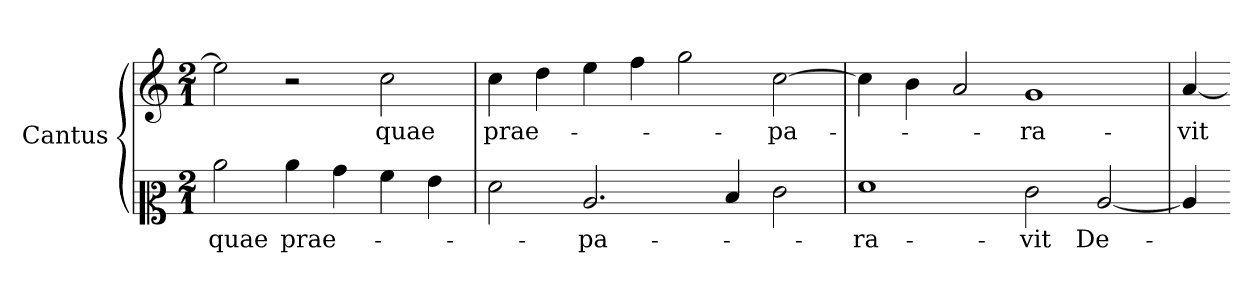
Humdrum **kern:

**kern	**text	**kern	**text
*part1	*part1	*part1	*part1
*staff2	*staff2	*staff1	*staff1
*I"Cantus	*	*	*
*I'C	*	*	*
*clefC2	*	*clefG2	*
*k[]	*	*k[]	*
*D:dor	*	*D:dor	*
*M2/1	*	*M2/1	*
=	=	=	=
2cc	quae	2ee]	.
4cc	prae-	2r	.
4b	.	.	.
4a	.	2cc	quae
4g	.	.	.
=17	=17	=17	=17
2f	.	4cc	prae-
.	.	4dd	.
2.c	-pa-	4ee	.
.	.	4ff	.
.	.	2gg	.
4d	.	.	.
2e	.	[2cc	-pa-
=18	=18	=18	=18
1f	-ra-	4cc]	.
.	.	4b	.
.	.	2a	.
2e	-vit	1g	-ra-
[2c	De-	.	.
=19	=19	=19	=19
4c]	.	[4a	-vit
=-	=-	=-	=-
*-	*-	*-	*-
